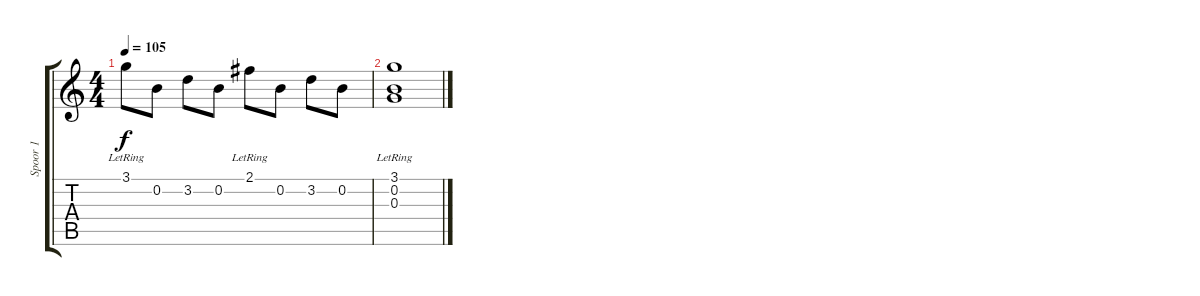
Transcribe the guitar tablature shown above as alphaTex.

\track ("Spoor 1" "Spoor 1") {instrument overdrivenguitar}
\staff {score tabs}
\tuning (E4 B3 G3 D3 A2 E2) {hide}
\ts (4 4)
\tempo 105
\clef g2
\ks c
3.1{lr}.8{dy f} 0.2.8 3.2.8 0.2.8 2.1{lr}.8 0.2.8 3.2.8 0.2.8 |
(3.1{lr} 0.2{lr} 0.3).1
